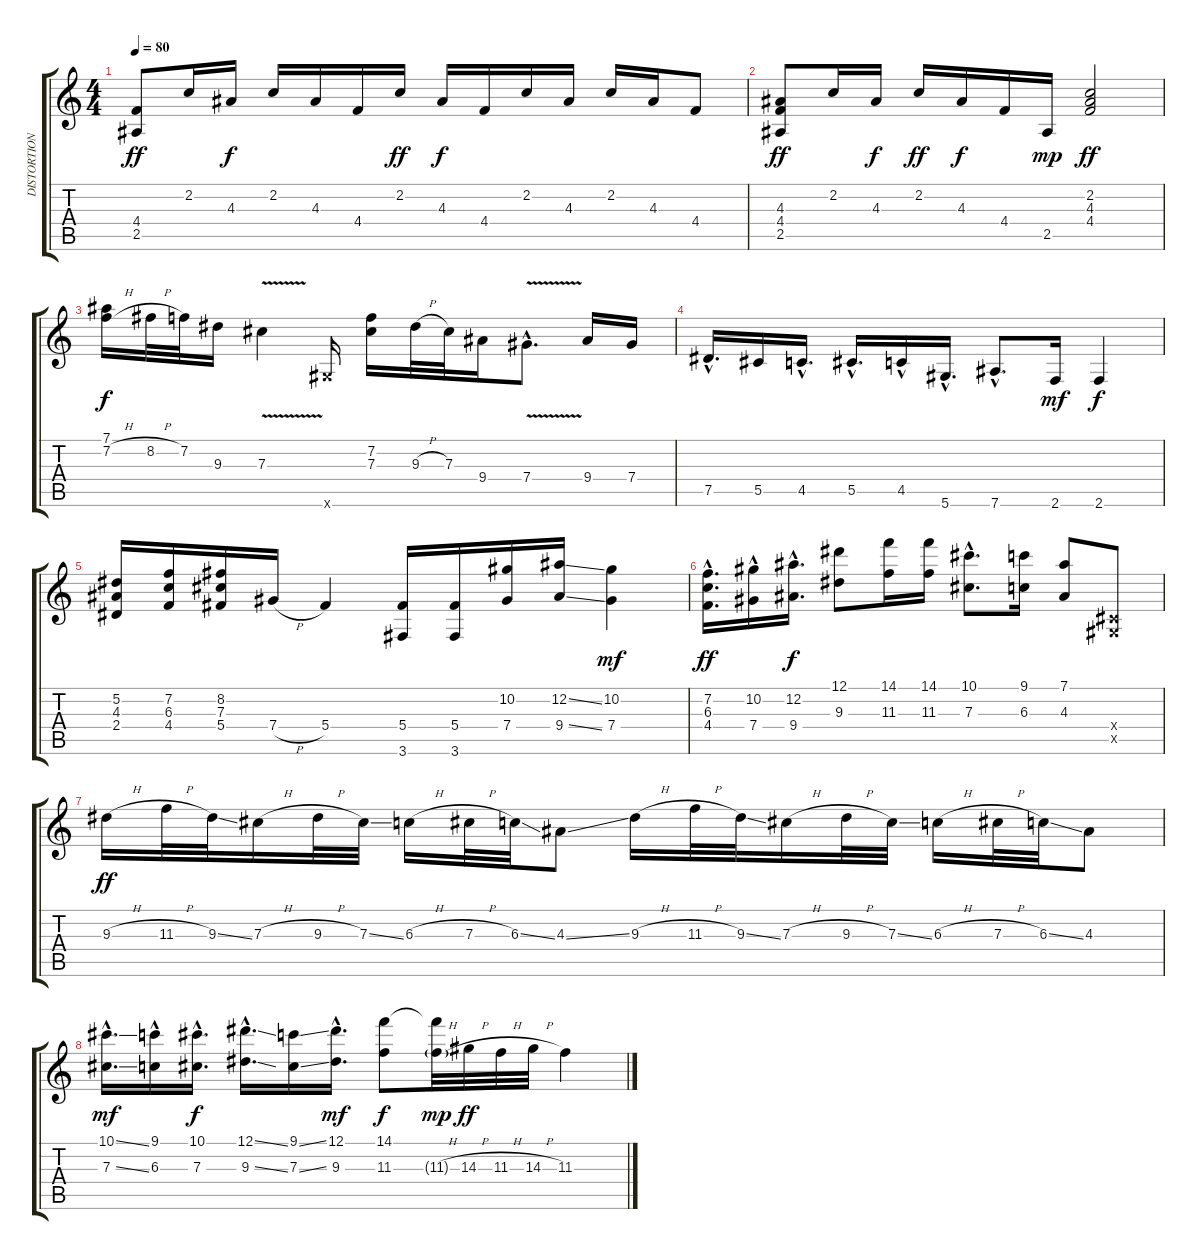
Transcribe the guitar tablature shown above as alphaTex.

\track ("DISTORTION GUITAR" "DISTORTION") {instrument distortionguitar}
\staff {score tabs}
\tuning (Eb4 Bb3 Gb3 Db3 Ab2 Eb2) {hide}
\ts (4 4)
\tempo 80
\clef g2
\ks c
(4.4 2.5).8{dy ff} 2.2.16 4.3.16{dy f} 2.2.16 4.3.16 4.4.16 2.2.16{dy ff} 4.3.16{dy f} 4.4.16 2.2.16 4.3.16 2.2.16 4.3.16 4.4.8 |
(4.3 4.4 2.5).8{dy ff} 2.2.16 4.3.16{dy f} 2.2.16{dy ff} 4.3.16{dy f} 4.4.16 2.5.16{dy mp} (2.2 4.3 4.4).2{dy ff} |
(7.1 7.2{h}).16{dy f} 8.2{h}.32 7.2.32 9.3.16 7.3{v}.4 5.6{x}.16 (7.2 7.3).16 9.3{h}.32 7.3.32 9.4.16 7.4{v hac}.8{d} 9.4.16 7.4.16 |
7.5{hac}.16{d} 5.5.16 4.5{hac}.16{d} 5.5{hac}.16{d} 4.5{hac}.16 5.6{hac}.16{d} 7.6{hac}.8{d} 2.6.16{dy mf} 2.6.4{dy f} |
(5.2 4.3 2.4).16 (7.2 6.3 4.4).16 (8.2 7.3 5.4).16 7.4{h}.16 5.4.4 (5.4 3.6).16 (5.4 3.6).16 (10.2 7.4).16 (12.2{ss} 9.4{ss}).16 (10.2 7.4).4{dy mf} |
(7.2{hac} 6.3{hac} 4.4{hac}).16{d dy ff} (10.2 7.4{hac}).16 (12.2{hac} 9.4{hac}).16{d dy f} (12.1 9.3).8 (14.1 11.3).16 (14.1 11.3).16 (10.1{hac} 7.3{hac}).8{d} (9.1 6.3).16 (7.1 4.3).8 (0.4{x} 0.5{x}).8 |
9.3{h}.16{dy ff} 11.3{h}.32 9.3{ss}.32 7.3{h}.16 9.3{h}.32 7.3{ss}.32 6.3{h}.16 7.3{h}.32 6.3{ss}.32 4.3{ss}.8 9.3{h}.16 11.3{h}.32 9.3{ss}.32 7.3{h}.16 9.3{h}.32 7.3{ss}.32 6.3{h}.16 7.3{h}.32 6.3{ss}.32 4.3.8 |
(10.1{ss hac} 7.3{ss hac}).16{d dy mf} (9.1{hac} 6.3).16 (10.1{hac} 7.3{hac}).16{d dy f} (12.1{ss hac} 9.3{ss hac}).16{d} (9.1{ss} 7.3{ss}).16 (12.1{hac} 9.3{hac}).16{d dy mf} (14.1 11.3).8{dy f} (14.1{t} 11.3{h g}).32{dy mp} 14.3{h}.32{dy ff} 11.3{h}.32 14.3{h}.32 11.3.4
